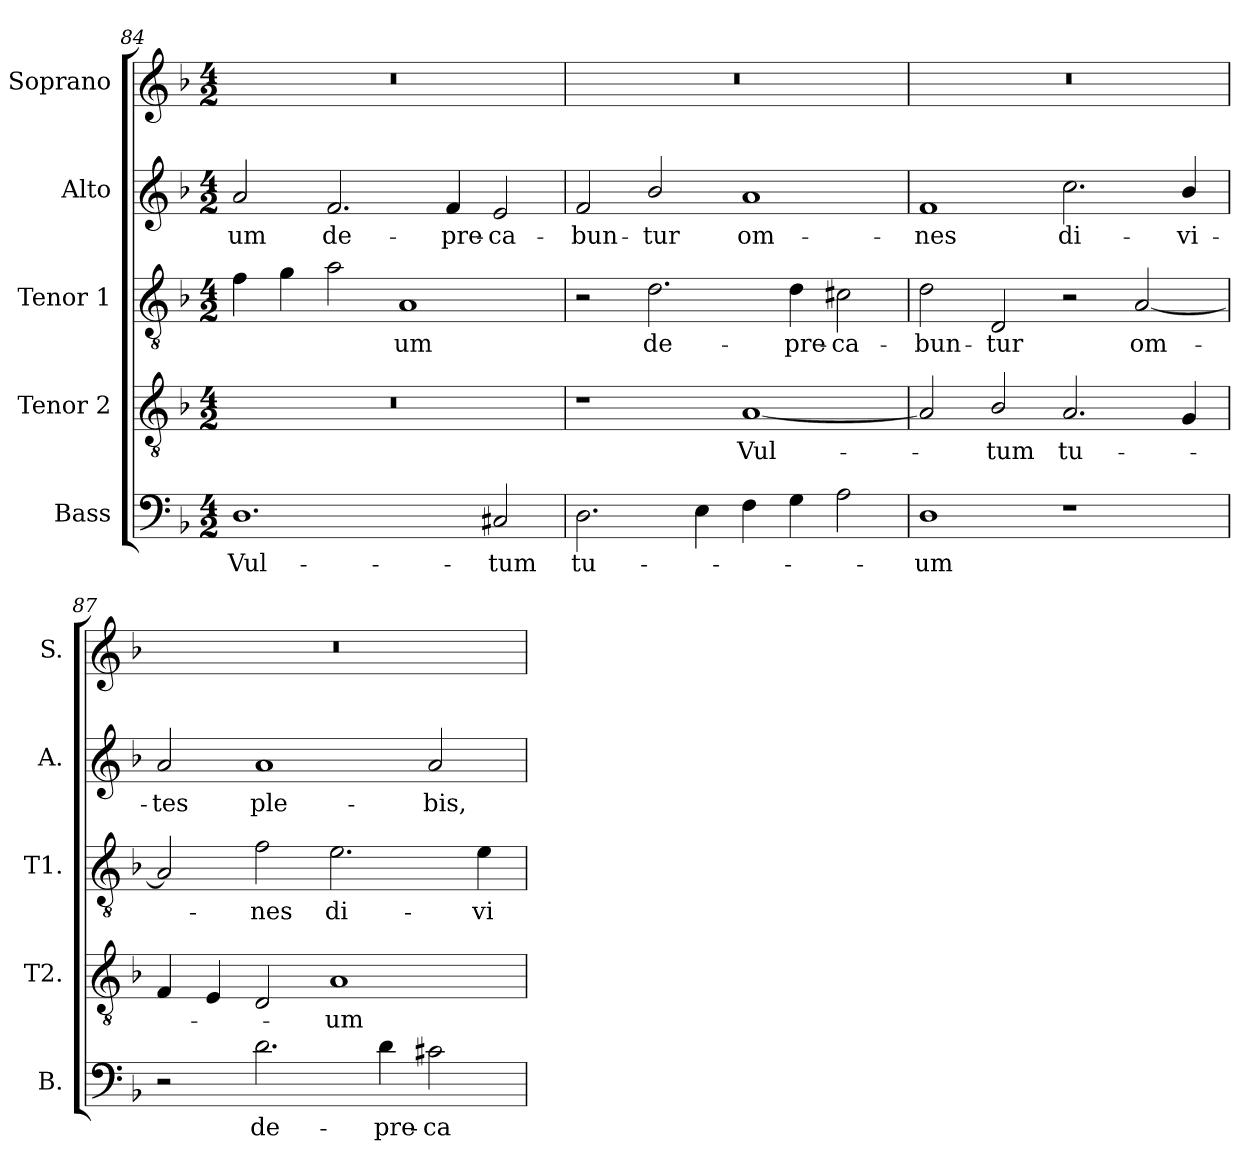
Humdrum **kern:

**kern	**text	**kern	**text	**kern	**text	**kern	**text	**kern
*part5	*part5	*part4	*part4	*part3	*part3	*part2	*part2	*part1
*staff5	*staff5	*staff4	*staff4	*staff3	*staff3	*staff2	*staff2	*staff1
*I"Bass	*	*I"Tenor 2	*	*I"Tenor 1	*	*I"Alto	*	*I"Soprano
*I'B.	*	*I'T2.	*	*I'T1.	*	*I'A.	*	*I'S.
*clefF4	*	*clefGv2	*	*clefGv2	*	*clefG2	*	*clefG2
*	*	*ITrd7c12	*	*ITrd7c12	*	*	*	*
*k[b-]	*	*k[b-]	*	*k[b-]	*	*k[b-]	*	*k[b-]
*F:	*	*F:	*	*F:	*	*F:	*	*F:
*M4/2	*	*M4/2	*	*M4/2	*	*M4/2	*	*M4/2
=84	=84	=84	=84	=84	=84	=84	=84	=84
!	!LO:LY:b:color=#000000	!LO:N:vis=1	!	!	!	!	!	!
!	!	!	!	!	!	!	!LO:LY:b:color=#000000	!LO:N:vis=1
1.Di	Vul-	0r	.	4Fi\	.	2ai/	-um	0r
.	.	.	.	4Gi\	.	.	.	.
!	!	!	!	!	!	!	!LO:LY:b:color=#000000	!
.	.	.	.	2Ai\	.	2.fi/	de-	.
!	!	!	!	!	!LO:LY:b:color=#000000	!	!	!
.	.	.	.	1AAi	-um	.	.	.
!	!	!	!	!	!	!	!LO:LY:b:color=#000000	!
.	.	.	.	.	.	4fi/	-pre-	.
!	!LO:LY:b:color=#000000	!	!	!	!	!	!	!
!	!	!	!	!	!	!	!LO:LY:b:color=#000000	!
2C#Xi/	-tum	.	.	.	.	2ei/	-ca-	.
=85	=85	=85	=85	=85	=85	=85	=85	=85
!	!LO:LY:b:color=#000000	!	!	!	!	!	!	!
!	!	!	!	!	!	!	!LO:LY:b:color=#000000	!LO:N:vis=1
2.Di\	tu-	1r	.	2r	.	2fi/	-bun-	0r
!	!	!	!	!	!LO:LY:b:color=#000000	!	!	!
!	!	!	!	!	!	!	!LO:LY:b:color=#000000	!
.	.	.	.	2.Di\	de-	2b-i/	-tur	.
4Ei\	.	.	.	.	.	.	.	.
!	!	!	!LO:LY:b:color=#000000	!	!	!	!	!
!	!	!	!	!	!	!	!LO:LY:b:color=#000000	!
4Fi\	.	[1AAi	Vul-	.	.	1ai	om-	.
!	!	!	!	!	!LO:LY:b:color=#000000	!	!	!
4Gi\	.	.	.	4Di\	-pre-	.	.	.
!	!	!	!	!	!LO:LY:b:color=#000000	!	!	!
2Ai\	.	.	.	2C#Xi\	-ca-	.	.	.
=86	=86	=86	=86	=86	=86	=86	=86	=86
!	!LO:LY:b:color=#000000	!	!	!	!	!	!	!
!	!	!	!	!	!LO:LY:b:color=#000000	!	!	!
!	!	!	!	!	!	!	!LO:LY:b:color=#000000	!LO:N:vis=1
1Di	-um	2AAi/]	.	2Di\	-bun-	1fi	-nes	0r
!	!	!	!LO:LY:b:color=#000000	!	!	!	!	!
!	!	!	!	!	!LO:LY:b:color=#000000	!	!	!
.	.	2BB-i/	-tum	2DDi/	-tur	.	.	.
!	!	!	!LO:LY:b:color=#000000	!	!	!	!	!
!	!	!	!	!	!	!	!LO:LY:b:color=#000000	!
1r	.	2.AAi/	tu-	2r	.	2.cci\	di-	.
!	!	!	!	!	!LO:LY:b:color=#000000	!	!	!
.	.	.	.	[2AAi/	om-	.	.	.
!	!	!	!	!	!	!	!LO:LY:b:color=#000000	!
.	.	4GGi/	.	.	.	4b-i/	-vi-	.
!!LO:LB:g=z
=87	=87	=87	=87	=87	=87	=87	=87	=87
!	!	!	!	!	!	!	!LO:LY:b:color=#000000	!LO:N:vis=1
2r	.	4FFi/	.	2AAi/]	.	2ai/	-tes	0r
.	.	4EEi/	.	.	.	.	.	.
!	!LO:LY:b:color=#000000	!	!	!	!	!	!	!
!	!	!	!	!	!LO:LY:b:color=#000000	!	!	!
!	!	!	!	!	!	!	!LO:LY:b:color=#000000	!
2.di\	de-	2DDi/	.	2Fi\	-nes	1ai	ple-	.
!	!	!	!LO:LY:b:color=#000000	!	!	!	!	!
!	!	!	!	!	!LO:LY:b:color=#000000	!	!	!
.	.	1AAi	-um	2.Ei\	di-	.	.	.
!	!LO:LY:b:color=#000000	!	!	!	!	!	!	!
4di\	-pre-	.	.	.	.	.	.	.
!	!LO:LY:b:color=#000000	!	!	!	!	!	!	!
!	!	!	!	!	!	!	!LO:LY:b:color=#000000	!
2c#Xi\	-ca-	.	.	.	.	2ai/	-bis,	.
!	!	!	!	!	!LO:LY:b:color=#000000	!	!	!
.	.	.	.	4Ei\	-vi-	.	.	.
=	=	=	=	=	=	=	=	=
*-	*-	*-	*-	*-	*-	*-	*-	*-
